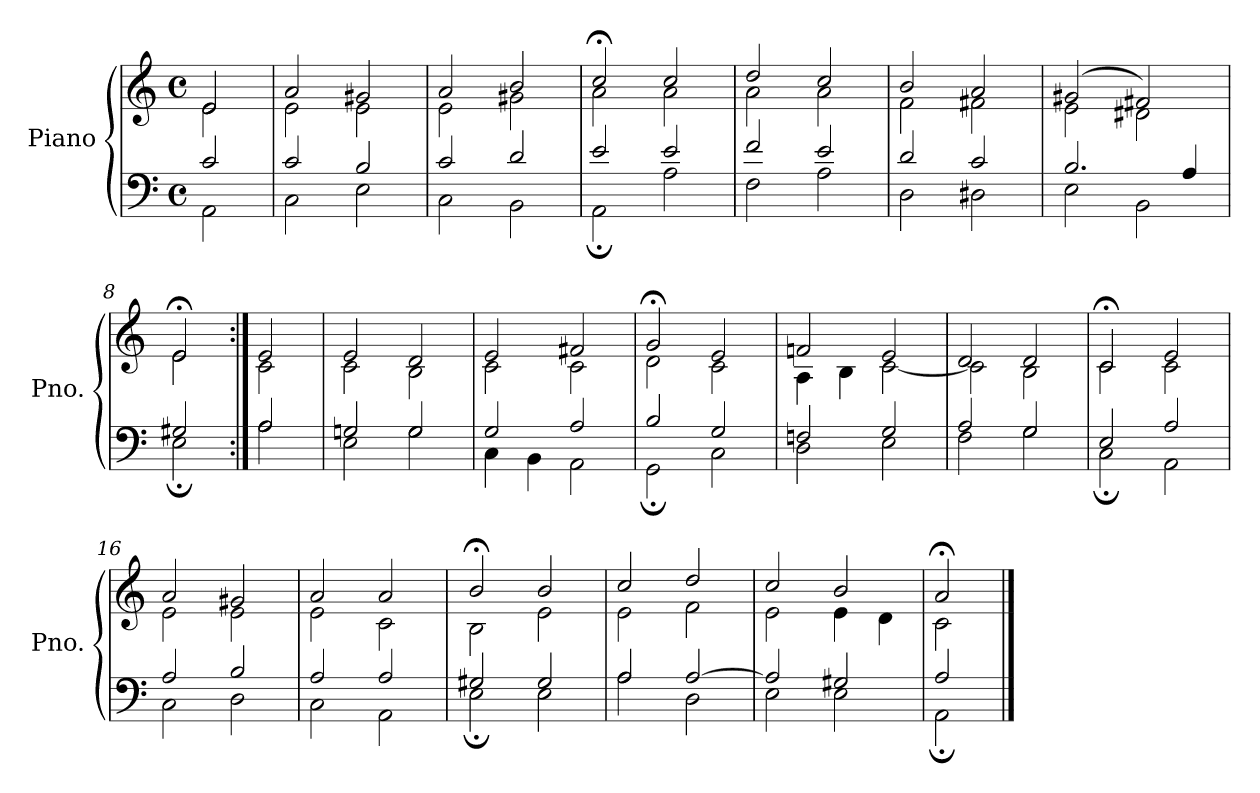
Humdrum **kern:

**kern	**kern
*part1	*part1
*staff2	*staff1
*I"Piano	*
*I'Pno.	*
*clefF4	*clefG2
*k[]	*k[]
*M4/4	*M4/4
*met(c)	*met(c)
=1	=1
*^	*^
2c/	2AA\	2e/	2e\
=2	=2	=2	=2
2c/	2C\	2a/	2e\
2B/	2E\	2g#X/	2e\
=3	=3	=3	=3
2c/	2C\	2a/	2e\
2d/	2BB\	2b/	2g#X\
=4	=4	=4	=4
2e/	2AA;\	2cc;</	2a\
2e/	2A\	2cc/	2a\
=5	=5	=5	=5
2f/	2F\	2dd/	2a\
2e/	2A\	2cc/	2a\
=6	=6	=6	=6
2d/	2D\	2b/	2f\
2c/	2D#X\	2a/	2f#X\
=7	=7	=7	=7
2.B/	2E\	(2g#X/	2e\
.	2BB\	2f#X/)	2d#X\
4A/	.	.	.
!!LO:LB:g=z	!!
=8	=8	=8	=8
2G#X/	2E;\	2e;</	2e\
=9:|!	=9:|!	=9:|!	=9:|!
2A/	2A\	2e/	2c\
=10	=10	=10	=10
2Gn/	2E\	2e/	2c\
2G/	2G\	2d/	2B\
=11	=11	=11	=11
2G/	4C\	2e/	2c\
.	4BB\	.	.
2A/	2AA\	2f#X/	2c\
=12	=12	=12	=12
2B/	2GG;\	2g;</	2d\
2G/	2C\	2e/	2c\
=13	=13	=13	=13
2Fn/	2D\	2fn/	4A\
.	.	.	4B\
2G/	2E\	2e/	[2c\
=14	=14	=14	=14
2A/	2F\	2d/	2c\]
2G/	2G\	2d/	2B\
!!LO:LB:g=z	!!
=15	=15	=15	=15
2E/	2C;\	2c;</	2c\
2A/	2AA\	2e/	2c\
=16	=16	=16	=16
2A/	2C\	2a/	2e\
2B/	2D\	2g#X/	2e\
=17	=17	=17	=17
2A/	2C\	2a/	2e\
2A/	2AA\	2a/	2c\
=18	=18	=18	=18
2G#X/	2E;\	2b;</	2B\
2G#/	2E\	2b/	2e\
=19	=19	=19	=19
2A/	2A\	2cc/	2e\
[2A/	2D\	2dd/	2f\
=20	=20	=20	=20
2A/]	2E\	2cc/	2e\
2G#X/	2E\	2b/	4e\
.	.	.	4d\
=21	=21	=21	=21
2A/	2AA;\	2a;</	2c\
*v	*v	*	*
*	*v	*v
==	==
*-	*-
